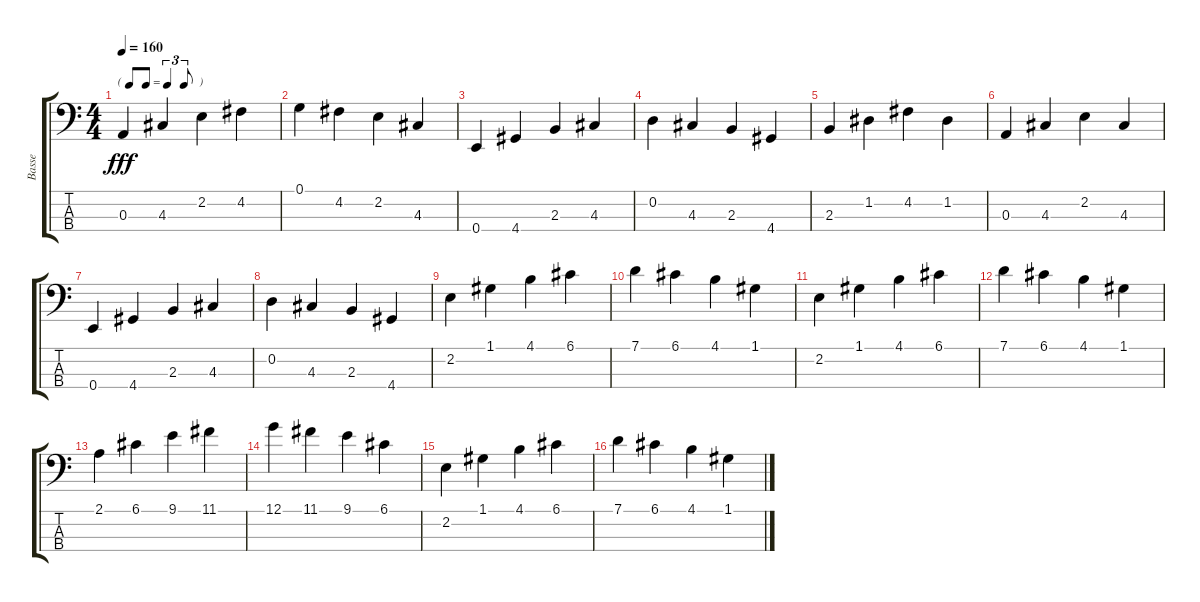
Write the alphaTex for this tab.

\track ("Basse" "Basse") {mute instrument electricbassfinger}
\staff {score tabs}
\tuning (G2 D2 A1 E1) {hide}
\ts (4 4)
\tf triplet8th
\tempo 160
\clef f4
\ks c
0.3.4{dy fff} 4.3.4 2.2.4 4.2.4 |
0.1.4 4.2.4 2.2.4 4.3.4 |
0.4.4 4.4.4 2.3.4 4.3.4 |
0.2.4 4.3.4 2.3.4 4.4.4 |
2.3.4 1.2.4 4.2.4 1.2.4 |
0.3.4 4.3.4 2.2.4 4.3.4 |
0.4.4 4.4.4 2.3.4 4.3.4 |
0.2.4 4.3.4 2.3.4 4.4.4 |
2.2.4 1.1.4 4.1.4 6.1.4 |
7.1.4 6.1.4 4.1.4 1.1.4 |
2.2.4 1.1.4 4.1.4 6.1.4 |
7.1.4 6.1.4 4.1.4 1.1.4 |
2.1.4 6.1.4 9.1.4 11.1.4 |
12.1.4 11.1.4 9.1.4 6.1.4 |
2.2.4 1.1.4 4.1.4 6.1.4 |
7.1.4 6.1.4 4.1.4 1.1.4
